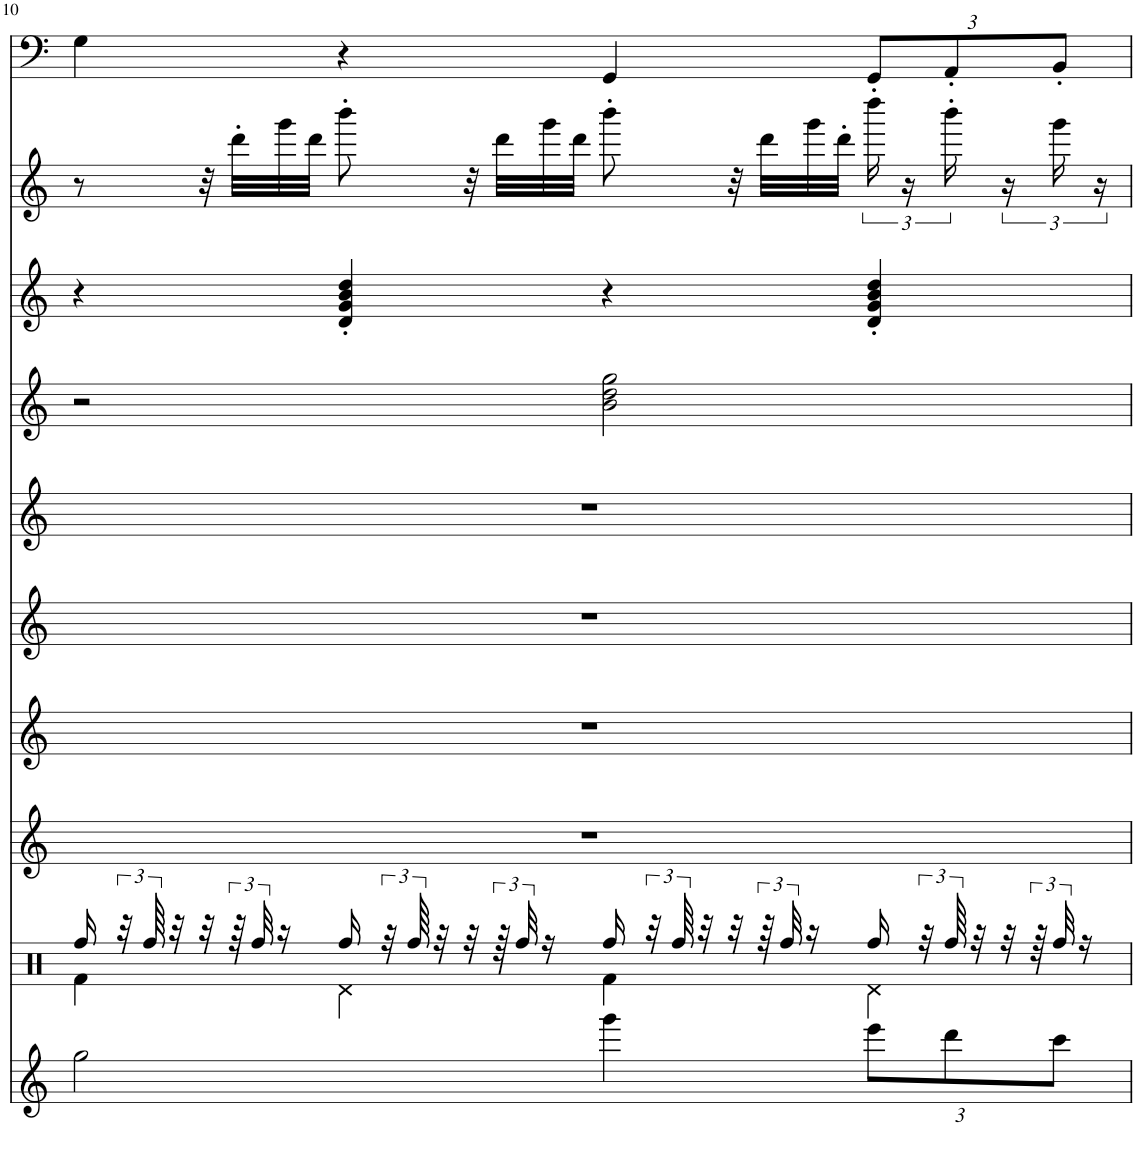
**kern	**kern	**kern	**kern	**kern	**kern	**kern	**kern	**kern	**kern
*part10	*part9	*part8	*part7	*part6	*part5	*part4	*part3	*part2	*part1
*staff10	*staff9	*staff8	*staff7	*staff6	*staff5	*staff4	*staff3	*staff2	*staff1
*I"Synth Voice	*I"Percussion	*I"Grand Piano	*I"Strings 1	*I"Muted Trumpet	*I"Trumpet	*I"Voice Oohs	*I"Banjo	*I"Grand Piano	*I"Acoustic Bass
*I'V	*	*I'Pno	*I'Str	*I'Tpt	*I'Tpt	*I'V	*I'Bjo	*I'Pno	*I'Ac b
!!LO:PB:g=z
*clefG2	*clefX	*clefG2	*clefG2	*clefG2	*clefG2	*clefG2	*clefG2	*clefG2	*clefF4
*	*	*	*	*Trd1c2	*Trd1c2	*	*Trd7c12	*	*
*k[]	*k[]	*k[]	*k[]	*k[]	*k[]	*k[]	*k[]	*k[]	*k[]
*M4/4	*M4/4	*M4/4	*M4/4	*M4/4	*M4/4	*M4/4	*M4/4	*M4/4	*M4/4
=10	=10	=10	=10	=10	=10	=10	=10	=10	=10
*	*^	*	*	*	*	*	*	*	*
2gg\	16Rff/	4Rf\	1r	1r	1r	1r	2r	4r	8r	4G\
.	48r	.	.	.	.	.	.	.	.	.
.	96Rff/	.	.	.	.	.	.	.	.	.
.	32r	.	.	.	.	.	.	.	.	.
.	32r	.	.	.	.	.	.	.	32r	.
.	96r	.	.	.	.	.	.	.	32ddd'\LLL	.
.	48Rff/	.	.	.	.	.	.	.	.	.
.	16r	.	.	.	.	.	.	.	32ggg\	.
.	.	.	.	.	.	.	.	.	32ddd\JJJ	.
.	16Rff/	4Rd\	.	.	.	.	.	4d/' 4g/' 4b/' 4dd/'	8bbb'\	4r
.	48r	.	.	.	.	.	.	.	.	.
.	96Rff/	.	.	.	.	.	.	.	.	.
.	32r	.	.	.	.	.	.	.	.	.
.	32r	.	.	.	.	.	.	.	32r	.
.	96r	.	.	.	.	.	.	.	32ddd\LLL	.
.	48Rff/	.	.	.	.	.	.	.	.	.
.	16r	.	.	.	.	.	.	.	32ggg\	.
.	.	.	.	.	.	.	.	.	32ddd\JJJ	.
4ggg\	16Rff/	4Rf\	.	.	.	.	2b\ 2dd\ 2gg\	4r	8bbb'\	4GG/
.	48r	.	.	.	.	.	.	.	.	.
.	96Rff/	.	.	.	.	.	.	.	.	.
.	32r	.	.	.	.	.	.	.	.	.
.	32r	.	.	.	.	.	.	.	32r	.
.	96r	.	.	.	.	.	.	.	32ddd\LLL	.
.	48Rff/	.	.	.	.	.	.	.	.	.
.	16r	.	.	.	.	.	.	.	32ggg\	.
.	.	.	.	.	.	.	.	.	32ddd'\JJJ	.
*Xbrackettup	*	*	*	*	*	*	*	*	*	*Xbrackettup
12eee\L	16Rff/	4Rd\	.	.	.	.	.	4d/' 4g/' 4b/' 4dd/'	24dddd\	12GG'/L
.	.	.	.	.	.	.	.	.	24r	.
.	48r	.	.	.	.	.	.	.	.	.
12ddd\	96Rff/	.	.	.	.	.	.	.	24bbb'\	12AA'/
.	32r	.	.	.	.	.	.	.	.	.
.	32r	.	.	.	.	.	.	.	24r	.
.	96r	.	.	.	.	.	.	.	.	.
12ccc\J	48Rff/	.	.	.	.	.	.	.	24ggg\	12BB'/J
.	16r	.	.	.	.	.	.	.	.	.
.	.	.	.	.	.	.	.	.	24r	.
*	*v	*v	*	*	*	*	*	*	*	*
=	=	=	=	=	=	=	=	=	=
*-	*-	*-	*-	*-	*-	*-	*-	*-	*-
